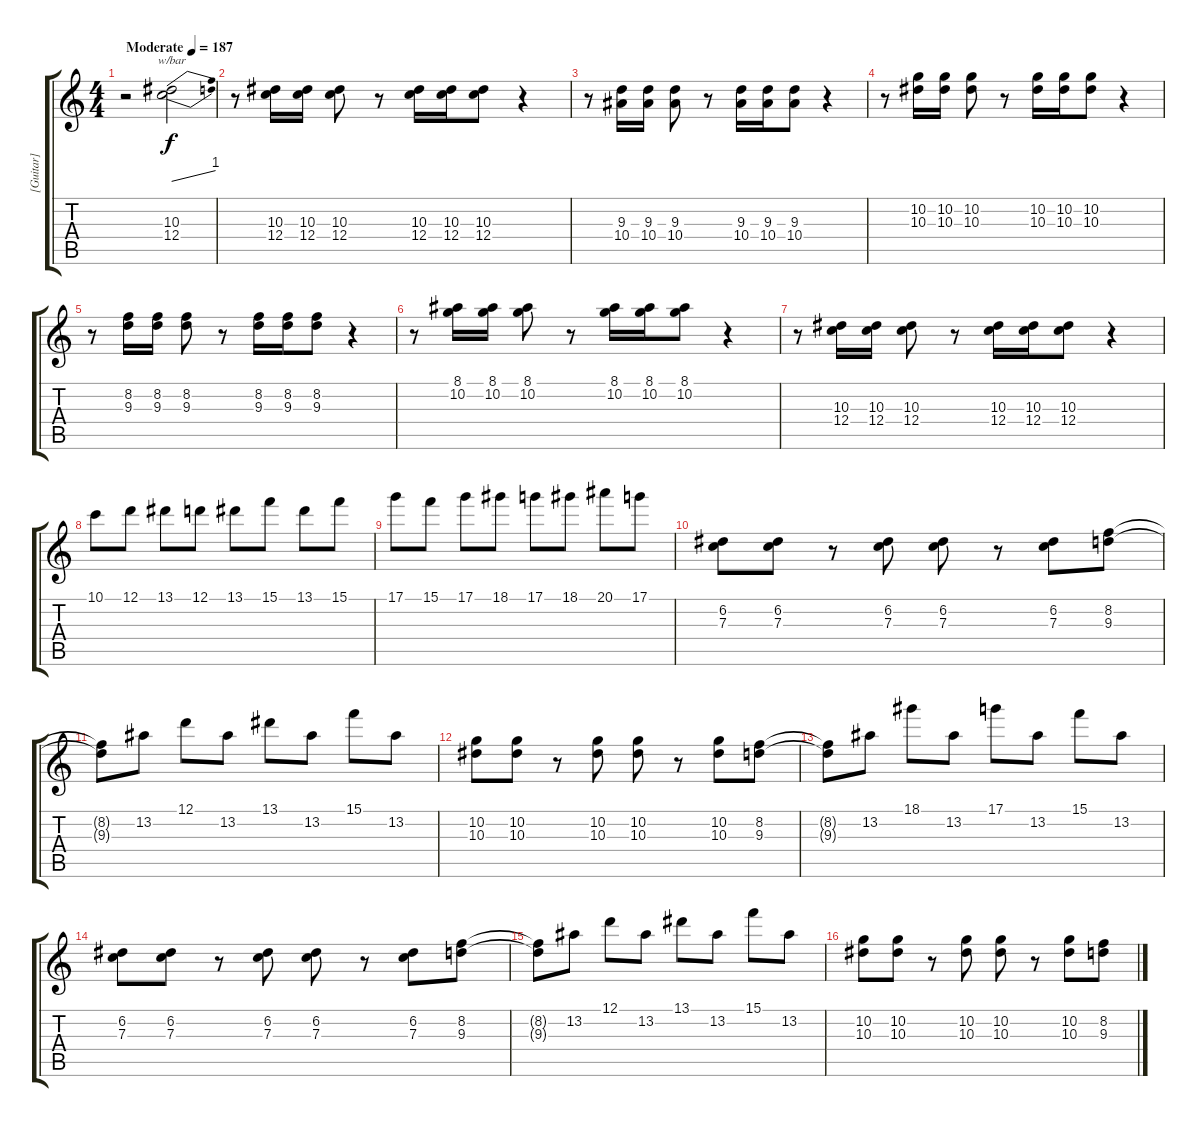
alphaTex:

\track ("[Guitar]" "[Guitar]") {instrument distortionguitar}
\staff {score tabs}
\tuning (D4 A3 F3 C3 G2 C2) {hide}
\ts (4 4)
\tempo (187 "Moderate")
\clef g2
\ks c
r.2{dy f instrument distortionguitar} (10.3 12.4).2{tbe (dive default 0 0 60 4)} |
r.8 (10.3 12.4).16 (10.3 12.4).16 (10.3 12.4).8 r.8 (10.3 12.4).16 (10.3 12.4).16 (10.3 12.4).8 r.4 |
r.8 (9.3 10.4).16 (9.3 10.4).16 (9.3 10.4).8 r.8 (9.3 10.4).16 (9.3 10.4).16 (9.3 10.4).8 r.4 |
r.8 (10.2 10.3).16 (10.2 10.3).16 (10.2 10.3).8 r.8 (10.2 10.3).16 (10.2 10.3).16 (10.2 10.3).8 r.4 |
r.8 (8.2 9.3).16 (8.2 9.3).16 (8.2 9.3).8 r.8 (8.2 9.3).16 (8.2 9.3).16 (8.2 9.3).8 r.4 |
r.8 (8.1 10.2).16 (8.1 10.2).16 (8.1 10.2).8 r.8 (8.1 10.2).16 (8.1 10.2).16 (8.1 10.2).8 r.4 |
r.8 (10.3 12.4).16 (10.3 12.4).16 (10.3 12.4).8 r.8 (10.3 12.4).16 (10.3 12.4).16 (10.3 12.4).8 r.4 |
10.1.8 12.1.8 13.1.8 12.1.8 13.1.8 15.1.8 13.1.8 15.1.8 |
17.1.8 15.1.8 17.1.8 18.1.8 17.1.8 18.1.8 20.1.8 17.1.8 |
(6.2 7.3).8 (6.2 7.3).8 r.8 (6.2 7.3).8 (6.2 7.3).8 r.8 (6.2 7.3).8 (8.2 9.3).8 |
(8.2{t} 9.3{t}).8 13.2.8 12.1.8 13.2.8 13.1.8 13.2.8 15.1.8 13.2.8 |
(10.2 10.3).8 (10.2 10.3).8 r.8 (10.2 10.3).8 (10.2 10.3).8 r.8 (10.2 10.3).8 (8.2 9.3).8 |
(8.2{t} 9.3{t}).8 13.2.8 18.1.8 13.2.8 17.1.8 13.2.8 15.1.8 13.2.8 |
(6.2 7.3).8 (6.2 7.3).8 r.8 (6.2 7.3).8 (6.2 7.3).8 r.8 (6.2 7.3).8 (8.2 9.3).8 |
(8.2{t} 9.3{t}).8 13.2.8 12.1.8 13.2.8 13.1.8 13.2.8 15.1.8 13.2.8 |
(10.2 10.3).8 (10.2 10.3).8 r.8 (10.2 10.3).8 (10.2 10.3).8 r.8 (10.2 10.3).8 (8.2 9.3).8
